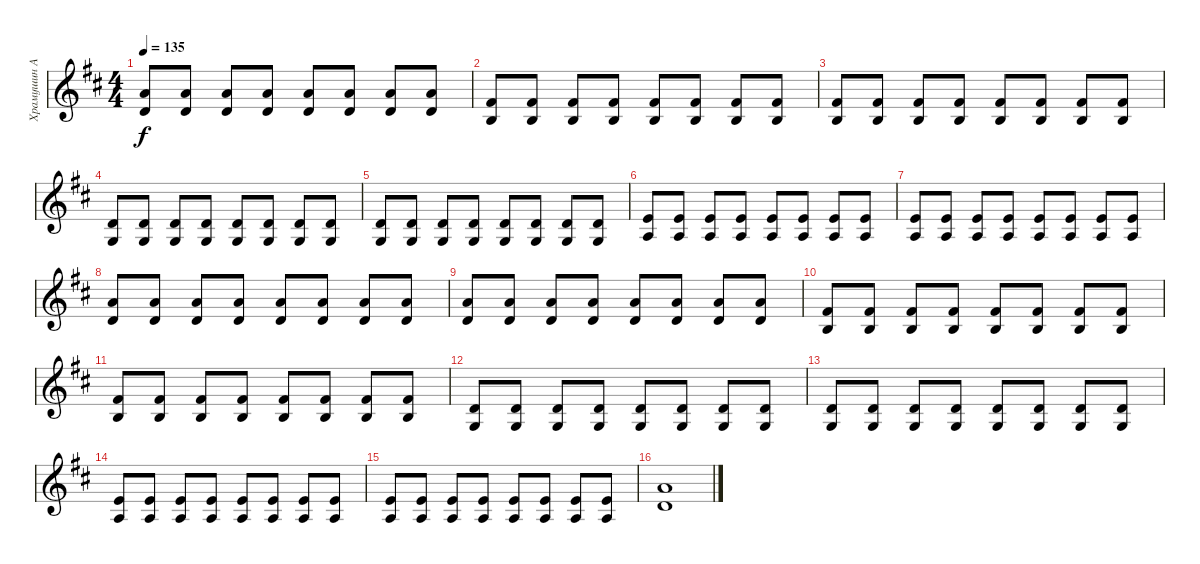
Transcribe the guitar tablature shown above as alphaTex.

\track ("Храмушин Александр" "Храмушин А") {instrument overdrivenguitar}
\staff {score}
\tuning (E4 B3 G3 D3 A2 E2) {hide}
\ts (4 4)
\tempo 135
\clef g2
\ks d
(7.4 5.5).8{dy f} (7.4 5.5).8 (7.4 5.5).8 (7.4 5.5).8 (7.4 5.5).8 (7.4 5.5).8 (7.4 5.5).8 (7.4 5.5).8 |
(4.4 2.5).8 (4.4 2.5).8 (4.4 2.5).8 (4.4 2.5).8 (4.4 2.5).8 (4.4 2.5).8 (4.4 2.5).8 (4.4 2.5).8 |
(4.4 2.5).8 (4.4 2.5).8 (4.4 2.5).8 (4.4 2.5).8 (4.4 2.5).8 (4.4 2.5).8 (4.4 2.5).8 (4.4 2.5).8 |
(5.5 3.6).8 (5.5 3.6).8 (5.5 3.6).8 (5.5 3.6).8 (5.5 3.6).8 (5.5 3.6).8 (5.5 3.6).8 (5.5 3.6).8 |
(5.5 3.6).8 (5.5 3.6).8 (5.5 3.6).8 (5.5 3.6).8 (5.5 3.6).8 (5.5 3.6).8 (5.5 3.6).8 (5.5 3.6).8 |
(7.5 5.6).8 (7.5 5.6).8 (7.5 5.6).8 (7.5 5.6).8 (7.5 5.6).8 (7.5 5.6).8 (7.5 5.6).8 (7.5 5.6).8 |
(7.5 5.6).8 (7.5 5.6).8 (7.5 5.6).8 (7.5 5.6).8 (7.5 5.6).8 (7.5 5.6).8 (7.5 5.6).8 (7.5 5.6).8 |
(7.4 5.5).8 (7.4 5.5).8 (7.4 5.5).8 (7.4 5.5).8 (7.4 5.5).8 (7.4 5.5).8 (7.4 5.5).8 (7.4 5.5).8 |
(7.4 5.5).8 (7.4 5.5).8 (7.4 5.5).8 (7.4 5.5).8 (7.4 5.5).8 (7.4 5.5).8 (7.4 5.5).8 (7.4 5.5).8 |
(4.4 2.5).8 (4.4 2.5).8 (4.4 2.5).8 (4.4 2.5).8 (4.4 2.5).8 (4.4 2.5).8 (4.4 2.5).8 (4.4 2.5).8 |
(4.4 2.5).8 (4.4 2.5).8 (4.4 2.5).8 (4.4 2.5).8 (4.4 2.5).8 (4.4 2.5).8 (4.4 2.5).8 (4.4 2.5).8 |
(5.5 3.6).8 (5.5 3.6).8 (5.5 3.6).8 (5.5 3.6).8 (5.5 3.6).8 (5.5 3.6).8 (5.5 3.6).8 (5.5 3.6).8 |
(5.5 3.6).8 (5.5 3.6).8 (5.5 3.6).8 (5.5 3.6).8 (5.5 3.6).8 (5.5 3.6).8 (5.5 3.6).8 (5.5 3.6).8 |
(7.5 5.6).8 (7.5 5.6).8 (7.5 5.6).8 (7.5 5.6).8 (7.5 5.6).8 (7.5 5.6).8 (7.5 5.6).8 (7.5 5.6).8 |
(7.5 5.6).8 (7.5 5.6).8 (7.5 5.6).8 (7.5 5.6).8 (7.5 5.6).8 (7.5 5.6).8 (7.5 5.6).8 (7.5 5.6).8 |
(2.3 0.4).1
